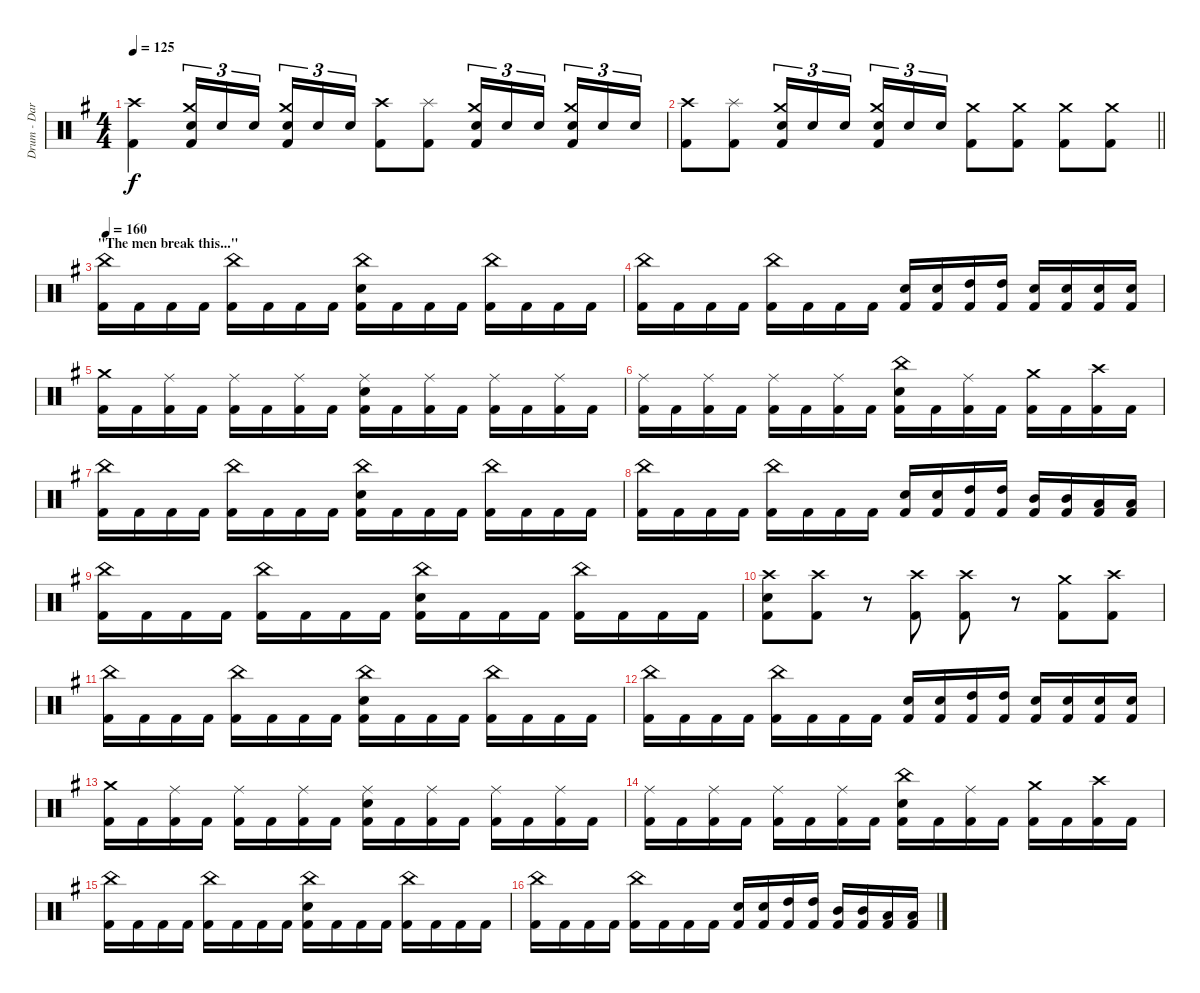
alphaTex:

\track ("Drum - Daray" "Drum - Dar") {instrument percussion}
\staff {score}
\articulation defaults
\ts (4 4)
\tempo 125
\clef neutral
\ks g
("Crash high (hit)" "Kick (hit) 2").4{dy f} ("Crash medium (hit)" "Electric Snare (hit)" "Kick (hit) 2").16{tu (3 2)} "Electric Snare (hit)".16{tu (3 2)} "Electric Snare (hit)".16{tu (3 2)} ("Crash medium (hit)" "Electric Snare (hit)" "Kick (hit) 2").16{tu (3 2)} "Electric Snare (hit)".16{tu (3 2)} "Electric Snare (hit)".16{tu (3 2)} ("Crash high (hit)" "Kick (hit) 2").8 ("Splash (hit)" "Kick (hit) 2").8 ("Crash medium (hit)" "Electric Snare (hit)" "Kick (hit) 2").16{tu (3 2)} "Electric Snare (hit)".16{tu (3 2)} "Electric Snare (hit)".16{tu (3 2)} ("Crash medium (hit)" "Electric Snare (hit)" "Kick (hit) 2").16{tu (3 2)} "Electric Snare (hit)".16{tu (3 2)} "Electric Snare (hit)".16{tu (3 2)} |
\barLineRight lightlight
("Crash high (hit)" "Kick (hit) 2").8 ("Splash (hit)" "Kick (hit) 2").8 ("Crash medium (hit)" "Electric Snare (hit)" "Kick (hit) 2").16{tu (3 2)} "Electric Snare (hit)".16{tu (3 2)} "Electric Snare (hit)".16{tu (3 2)} ("Crash medium (hit)" "Electric Snare (hit)" "Kick (hit) 2").16{tu (3 2)} "Electric Snare (hit)".16{tu (3 2)} "Electric Snare (hit)".16{tu (3 2)} ("Crash medium (hit)" "Kick (hit) 2").8 ("Crash medium (hit)" "Kick (hit) 2").8 ("Crash medium (hit)" "Kick (hit) 2").8 ("Crash medium (hit)" "Kick (hit) 2").8 |
\section ("" "\"The men break this...\"")
\tempo 160
("China (hit)" "Kick (hit) 2").16 "Kick (hit) 2".16 "Kick (hit) 2".16 "Kick (hit) 2".16 ("China (hit)" "Kick (hit) 2").16 "Kick (hit) 2".16 "Kick (hit) 2".16 "Kick (hit) 2".16 ("China (hit)" "Electric Snare (hit)" "Kick (hit) 2").16 "Kick (hit) 2".16 "Kick (hit) 2".16 "Kick (hit) 2".16 ("China (hit)" "Kick (hit) 2").16 "Kick (hit) 2".16 "Kick (hit) 2".16 "Kick (hit) 2".16 |
("China (hit)" "Kick (hit) 2").16 "Kick (hit) 2".16 "Kick (hit) 2".16 "Kick (hit) 2".16 ("China (hit)" "Kick (hit) 2").16 "Kick (hit) 2".16 "Kick (hit) 2".16 "Kick (hit) 2".16 ("Electric Snare (hit)" "Kick (hit) 2").16 ("Electric Snare (hit)" "Kick (hit) 2").16 ("High Tom (hit)" "Kick (hit) 2").16 ("High Tom (hit)" "Kick (hit) 2").16 ("Electric Snare (hit)" "Kick (hit) 2").16 ("Electric Snare (hit)" "Kick (hit) 2").16 ("Electric Snare (hit)" "Kick (hit) 2").16 ("Electric Snare (hit)" "Kick (hit) 2").16 |
("Crash medium (hit)" "Kick (hit) 2").16 "Kick (hit) 2".16 ("Ride (middle)" "Kick (hit) 2").16 "Kick (hit) 2".16 ("Ride (middle)" "Kick (hit) 2").16 "Kick (hit) 2".16 ("Ride (middle)" "Kick (hit) 2").16 "Kick (hit) 2".16 ("Ride (middle)" "Electric Snare (hit)" "Kick (hit) 2").16 "Kick (hit) 2".16 ("Ride (middle)" "Kick (hit) 2").16 "Kick (hit) 2".16 ("Ride (middle)" "Kick (hit) 2").16 "Kick (hit) 2".16 ("Ride (middle)" "Kick (hit) 2").16 "Kick (hit) 2".16 |
("Ride (middle)" "Kick (hit) 2").16 "Kick (hit) 2".16 ("Ride (middle)" "Kick (hit) 2").16 "Kick (hit) 2".16 ("Ride (middle)" "Kick (hit) 2").16 "Kick (hit) 2".16 ("Ride (middle)" "Kick (hit) 2").16 "Kick (hit) 2".16 ("China (hit)" "Electric Snare (hit)" "Kick (hit) 2").16 "Kick (hit) 2".16 ("Ride (middle)" "Kick (hit) 2").16 "Kick (hit) 2".16 ("Crash medium (hit)" "Kick (hit) 2").16 "Kick (hit) 2".16 ("Crash high (hit)" "Kick (hit) 2").16 "Kick (hit) 2".16 |
("China (hit)" "Kick (hit) 2").16 "Kick (hit) 2".16 "Kick (hit) 2".16 "Kick (hit) 2".16 ("China (hit)" "Kick (hit) 2").16 "Kick (hit) 2".16 "Kick (hit) 2".16 "Kick (hit) 2".16 ("China (hit)" "Electric Snare (hit)" "Kick (hit) 2").16 "Kick (hit) 2".16 "Kick (hit) 2".16 "Kick (hit) 2".16 ("China (hit)" "Kick (hit) 2").16 "Kick (hit) 2".16 "Kick (hit) 2".16 "Kick (hit) 2".16 |
("China (hit)" "Kick (hit) 2").16 "Kick (hit) 2".16 "Kick (hit) 2".16 "Kick (hit) 2".16 ("China (hit)" "Kick (hit) 2").16 "Kick (hit) 2".16 "Kick (hit) 2".16 "Kick (hit) 2".16 ("Electric Snare (hit)" "Kick (hit) 2").16 ("Electric Snare (hit)" "Kick (hit) 2").16 ("High Tom (hit)" "Kick (hit) 2").16 ("High Tom (hit)" "Kick (hit) 2").16 ("Mid Tom (hit)" "Kick (hit) 2").16 ("Mid Tom (hit)" "Kick (hit) 2").16 ("Low Tom (hit)" "Kick (hit) 2").16 ("Low Tom (hit)" "Kick (hit) 2").16 |
("China (hit)" "Kick (hit) 2").16 "Kick (hit) 2".16 "Kick (hit) 2".16 "Kick (hit) 2".16 ("China (hit)" "Kick (hit) 2").16 "Kick (hit) 2".16 "Kick (hit) 2".16 "Kick (hit) 2".16 ("China (hit)" "Electric Snare (hit)" "Kick (hit) 2").16 "Kick (hit) 2".16 "Kick (hit) 2".16 "Kick (hit) 2".16 ("China (hit)" "Kick (hit) 2").16 "Kick (hit) 2".16 "Kick (hit) 2".16 "Kick (hit) 2".16 |
("Crash high (hit)" "Electric Snare (hit)" "Kick (hit) 2").8 ("Crash high (hit)" "Kick (hit) 2").8 r.8 ("Crash high (hit)" "Kick (hit) 2").8 ("Crash high (hit)" "Kick (hit) 2").8 r.8 ("Crash medium (hit)" "Kick (hit) 2").8 ("Crash high (hit)" "Kick (hit) 2").8 |
("China (hit)" "Kick (hit) 2").16 "Kick (hit) 2".16 "Kick (hit) 2".16 "Kick (hit) 2".16 ("China (hit)" "Kick (hit) 2").16 "Kick (hit) 2".16 "Kick (hit) 2".16 "Kick (hit) 2".16 ("China (hit)" "Electric Snare (hit)" "Kick (hit) 2").16 "Kick (hit) 2".16 "Kick (hit) 2".16 "Kick (hit) 2".16 ("China (hit)" "Kick (hit) 2").16 "Kick (hit) 2".16 "Kick (hit) 2".16 "Kick (hit) 2".16 |
("China (hit)" "Kick (hit) 2").16 "Kick (hit) 2".16 "Kick (hit) 2".16 "Kick (hit) 2".16 ("China (hit)" "Kick (hit) 2").16 "Kick (hit) 2".16 "Kick (hit) 2".16 "Kick (hit) 2".16 ("Electric Snare (hit)" "Kick (hit) 2").16 ("Electric Snare (hit)" "Kick (hit) 2").16 ("High Tom (hit)" "Kick (hit) 2").16 ("High Tom (hit)" "Kick (hit) 2").16 ("Electric Snare (hit)" "Kick (hit) 2").16 ("Electric Snare (hit)" "Kick (hit) 2").16 ("Electric Snare (hit)" "Kick (hit) 2").16 ("Electric Snare (hit)" "Kick (hit) 2").16 |
("Crash medium (hit)" "Kick (hit) 2").16 "Kick (hit) 2".16 ("Ride (middle)" "Kick (hit) 2").16 "Kick (hit) 2".16 ("Ride (middle)" "Kick (hit) 2").16 "Kick (hit) 2".16 ("Ride (middle)" "Kick (hit) 2").16 "Kick (hit) 2".16 ("Ride (middle)" "Electric Snare (hit)" "Kick (hit) 2").16 "Kick (hit) 2".16 ("Ride (middle)" "Kick (hit) 2").16 "Kick (hit) 2".16 ("Ride (middle)" "Kick (hit) 2").16 "Kick (hit) 2".16 ("Ride (middle)" "Kick (hit) 2").16 "Kick (hit) 2".16 |
("Ride (middle)" "Kick (hit) 2").16 "Kick (hit) 2".16 ("Ride (middle)" "Kick (hit) 2").16 "Kick (hit) 2".16 ("Ride (middle)" "Kick (hit) 2").16 "Kick (hit) 2".16 ("Ride (middle)" "Kick (hit) 2").16 "Kick (hit) 2".16 ("China (hit)" "Electric Snare (hit)" "Kick (hit) 2").16 "Kick (hit) 2".16 ("Ride (middle)" "Kick (hit) 2").16 "Kick (hit) 2".16 ("Crash medium (hit)" "Kick (hit) 2").16 "Kick (hit) 2".16 ("Crash high (hit)" "Kick (hit) 2").16 "Kick (hit) 2".16 |
("China (hit)" "Kick (hit) 2").16 "Kick (hit) 2".16 "Kick (hit) 2".16 "Kick (hit) 2".16 ("China (hit)" "Kick (hit) 2").16 "Kick (hit) 2".16 "Kick (hit) 2".16 "Kick (hit) 2".16 ("China (hit)" "Electric Snare (hit)" "Kick (hit) 2").16 "Kick (hit) 2".16 "Kick (hit) 2".16 "Kick (hit) 2".16 ("China (hit)" "Kick (hit) 2").16 "Kick (hit) 2".16 "Kick (hit) 2".16 "Kick (hit) 2".16 |
("China (hit)" "Kick (hit) 2").16 "Kick (hit) 2".16 "Kick (hit) 2".16 "Kick (hit) 2".16 ("China (hit)" "Kick (hit) 2").16 "Kick (hit) 2".16 "Kick (hit) 2".16 "Kick (hit) 2".16 ("Electric Snare (hit)" "Kick (hit) 2").16 ("Electric Snare (hit)" "Kick (hit) 2").16 ("High Tom (hit)" "Kick (hit) 2").16 ("High Tom (hit)" "Kick (hit) 2").16 ("Mid Tom (hit)" "Kick (hit) 2").16 ("Mid Tom (hit)" "Kick (hit) 2").16 ("Low Tom (hit)" "Kick (hit) 2").16 ("Low Tom (hit)" "Kick (hit) 2").16
